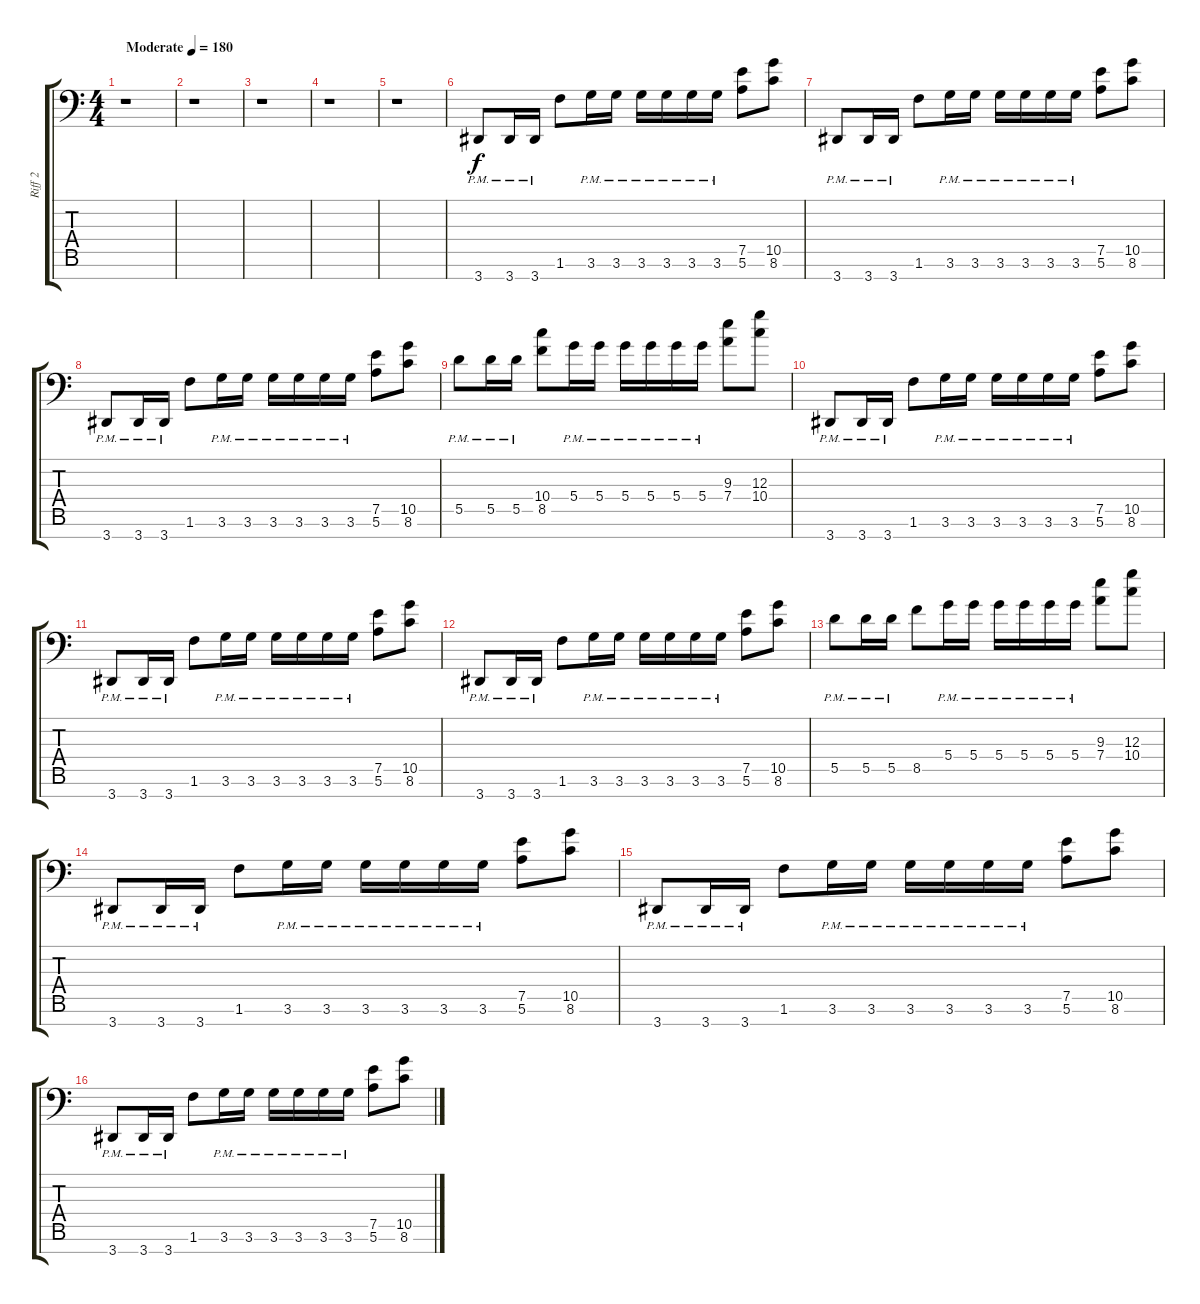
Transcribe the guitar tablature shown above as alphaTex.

\track ("Riff 2" "Riff 2") {instrument distortionguitar}
\staff {score tabs}
\tuning (E4 B3 G3 D3 A2 E2 C-1) {hide}
\ts (4 4)
\tempo (180 "Moderate")
\clef f4
\ks c
r.1{dy f instrument distortionguitar} |
r.1 |
r.1 |
r.1 |
r.1 |
3.7{pm}.8 3.7{pm}.16 3.7{pm}.16 1.6.8 3.6{pm}.16 3.6{pm}.16 3.6{pm}.16 3.6{pm}.16 3.6{pm}.16 3.6{pm}.16 (7.5 5.6).8 (10.5 8.6).8 |
3.7{pm}.8 3.7{pm}.16 3.7{pm}.16 1.6.8 3.6{pm}.16 3.6{pm}.16 3.6{pm}.16 3.6{pm}.16 3.6{pm}.16 3.6{pm}.16 (7.5 5.6).8 (10.5 8.6).8 |
3.7{pm}.8 3.7{pm}.16 3.7{pm}.16 1.6.8 3.6{pm}.16 3.6{pm}.16 3.6{pm}.16 3.6{pm}.16 3.6{pm}.16 3.6{pm}.16 (7.5 5.6).8 (10.5 8.6).8 |
5.5{pm}.8 5.5{pm}.16 5.5{pm}.16 (10.4 8.5).8 5.4{pm}.16 5.4{pm}.16 5.4{pm}.16 5.4{pm}.16 5.4{pm}.16 5.4{pm}.16 (9.3 7.4).8 (12.3 10.4).8 |
3.7{pm}.8 3.7{pm}.16 3.7{pm}.16 1.6.8 3.6{pm}.16 3.6{pm}.16 3.6{pm}.16 3.6{pm}.16 3.6{pm}.16 3.6{pm}.16 (7.5 5.6).8 (10.5 8.6).8 |
3.7{pm}.8 3.7{pm}.16 3.7{pm}.16 1.6.8 3.6{pm}.16 3.6{pm}.16 3.6{pm}.16 3.6{pm}.16 3.6{pm}.16 3.6{pm}.16 (7.5 5.6).8 (10.5 8.6).8 |
3.7{pm}.8 3.7{pm}.16 3.7{pm}.16 1.6.8 3.6{pm}.16 3.6{pm}.16 3.6{pm}.16 3.6{pm}.16 3.6{pm}.16 3.6{pm}.16 (7.5 5.6).8 (10.5 8.6).8 |
5.5{pm}.8 5.5{pm}.16 5.5{pm}.16 8.5.8 5.4{pm}.16 5.4{pm}.16 5.4{pm}.16 5.4{pm}.16 5.4{pm}.16 5.4{pm}.16 (9.3 7.4).8 (12.3 10.4).8 |
3.7{pm}.8 3.7{pm}.16 3.7{pm}.16 1.6.8 3.6{pm}.16 3.6{pm}.16 3.6{pm}.16 3.6{pm}.16 3.6{pm}.16 3.6{pm}.16 (7.5 5.6).8 (10.5 8.6).8 |
3.7{pm}.8 3.7{pm}.16 3.7{pm}.16 1.6.8 3.6{pm}.16 3.6{pm}.16 3.6{pm}.16 3.6{pm}.16 3.6{pm}.16 3.6{pm}.16 (7.5 5.6).8 (10.5 8.6).8 |
3.7{pm}.8 3.7{pm}.16 3.7{pm}.16 1.6.8 3.6{pm}.16 3.6{pm}.16 3.6{pm}.16 3.6{pm}.16 3.6{pm}.16 3.6{pm}.16 (7.5 5.6).8 (10.5 8.6).8
